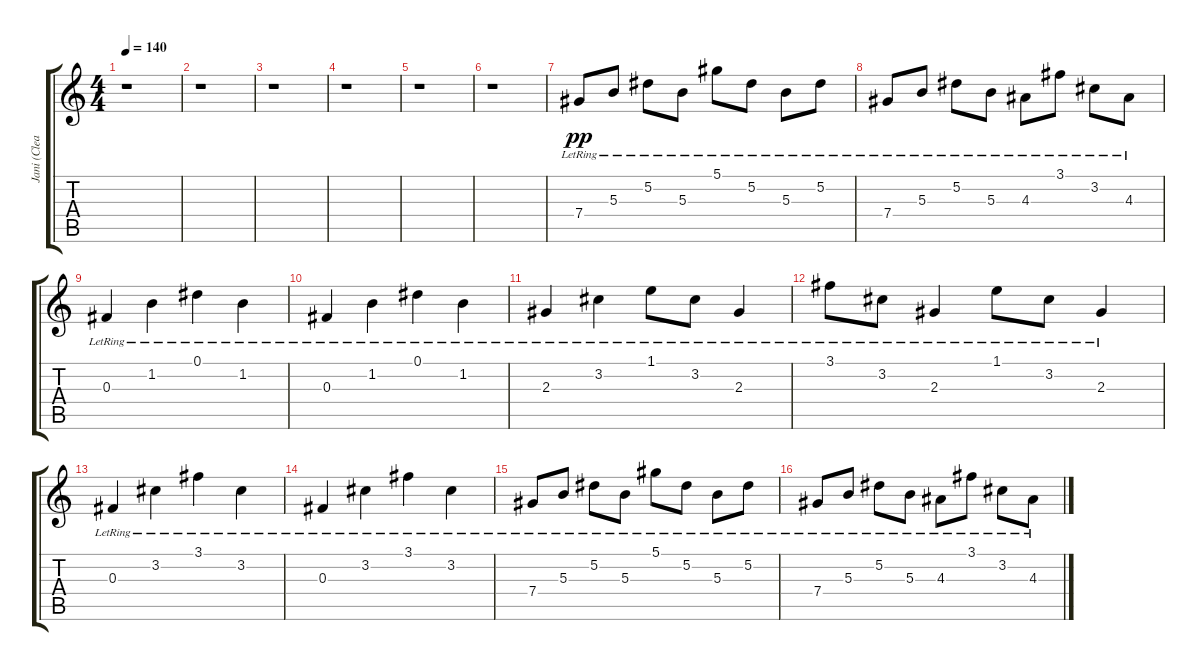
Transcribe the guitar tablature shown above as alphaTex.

\track ("Jani (Clean Guitar)" "Jani (Clea") {instrument electricguitarclean}
\staff {score tabs}
\tuning (Eb4 Bb3 Gb3 Db3 Ab2 Eb2) {hide}
\ts (4 4)
\tempo 140
\clef g2
\ks c
r.1{dy pp} |
r.1 |
r.1 |
r.1 |
r.1 |
r.1 |
7.4{lr}.8{instrument electricguitarclean} 5.3{lr}.8 5.2{lr}.8 5.3{lr}.8 5.1{lr}.8 5.2{lr}.8 5.3{lr}.8 5.2{lr}.8 |
7.4{lr}.8 5.3{lr}.8 5.2{lr}.8 5.3{lr}.8 4.3{lr}.8 3.1{lr}.8 3.2{lr}.8 4.3{lr}.8 |
0.3{lr}.4 1.2{lr}.4 0.1{lr}.4 1.2{lr}.4 |
0.3{lr}.4 1.2{lr}.4 0.1{lr}.4 1.2{lr}.4 |
2.3{lr}.4{instrument electricguitarclean} 3.2{lr}.4 1.1{lr}.8 3.2{lr}.8 2.3{lr}.4 |
3.1{lr}.8 3.2{lr}.8 2.3{lr}.4 1.1{lr}.8 3.2{lr}.8 2.3{lr}.4 |
0.3{lr}.4 3.2{lr}.4 3.1{lr}.4 3.2{lr}.4 |
0.3{lr}.4 3.2{lr}.4 3.1{lr}.4 3.2{lr}.4 |
7.4{lr}.8{instrument electricguitarclean} 5.3{lr}.8 5.2{lr}.8 5.3{lr}.8 5.1{lr}.8 5.2{lr}.8 5.3{lr}.8 5.2{lr}.8 |
7.4{lr}.8 5.3{lr}.8 5.2{lr}.8 5.3{lr}.8 4.3{lr}.8 3.1{lr}.8 3.2{lr}.8 4.3{lr}.8
